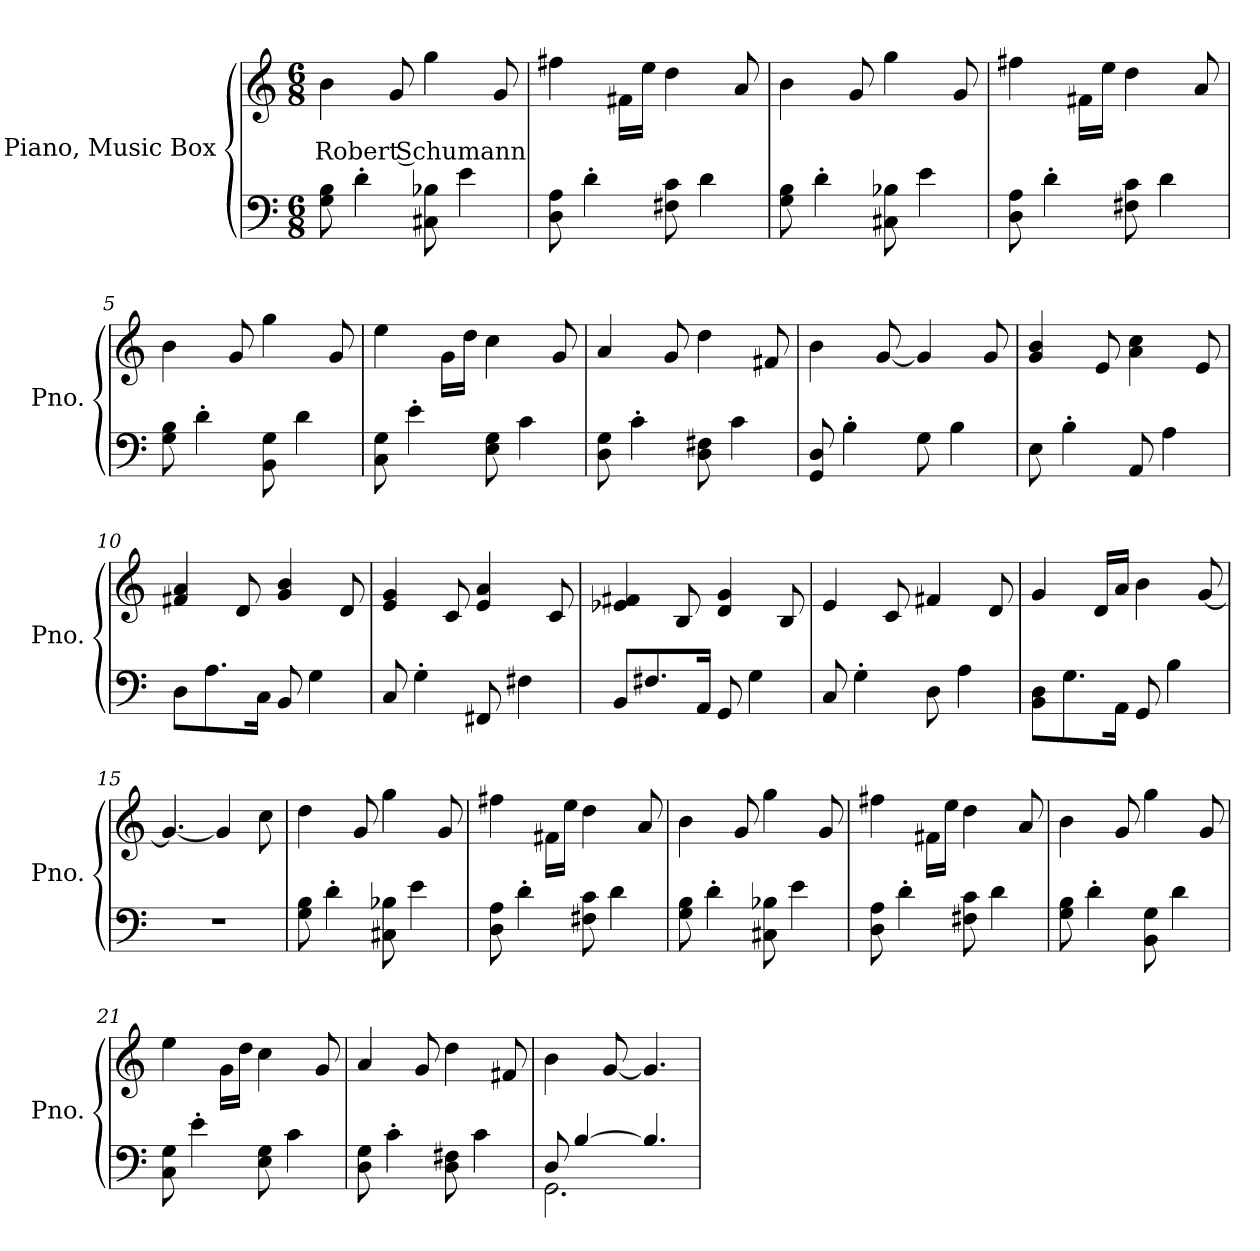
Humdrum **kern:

**kern	**kern	**text
*part2	*part1	*part1
*staff2	*staff1	*staff1
*I"Piano, Music Box	*I"Piano, Music Box	*
*I'Pno.	*I'Pno.	*
*clefF4	*clefG2	*
*k[]	*k[]	*
*M6/8	*M6/8	*
*MM90	*MM90	*
=1	=1	=1
!	!	!LO:LY:b
8G\ 8B\	4b\	Robert Schumann
4d'\	.	.
.	8g/	.
8C#X\ 8B-X\	4gg\	.
4e\	.	.
.	8g/	.
=2	=2	=2
8D\ 8A\	4ff#X\	.
4d'\	.	.
.	16f#X\LL	.
.	16ee\JJ	.
8F#X\ 8c\	4dd\	.
4d\	.	.
.	8a/	.
=3	=3	=3
8G\ 8B\	4b\	.
4d'\	.	.
.	8g/	.
8C#X\ 8B-X\	4gg\	.
4e\	.	.
.	8g/	.
=4	=4	=4
8D\ 8A\	4ff#X\	.
4d'\	.	.
.	16f#X\LL	.
.	16ee\JJ	.
8F#X\ 8c\	4dd\	.
4d\	.	.
.	8a/	.
!!LO:LB:g=z
=5	=5	=5
8G\ 8B\	4b\	.
4d'\	.	.
.	8g/	.
8BB\ 8G\	4gg\	.
4d\	.	.
.	8g/	.
=6	=6	=6
8C\ 8G\	4ee\	.
4e'\	.	.
.	16g\LL	.
.	16dd\JJ	.
8E\ 8G\	4cc\	.
4c\	.	.
.	8g/	.
=7	=7	=7
8D\ 8G\	4a/	.
4c'\	.	.
.	8g/	.
8D\ 8F#X\	4dd\	.
4c\	.	.
.	8f#X/	.
=8	=8	=8
8GG/ 8D/	4b\	.
4B'\	.	.
.	[8g/	.
8G\	4g/]	.
4B\	.	.
.	8g/	.
=9	=9	=9
8E\	4g/ 4b/	.
4B'\	.	.
.	8e/	.
8AA/	4a\ 4cc\	.
4A\	.	.
.	8e/	.
=10	=10	=10
8D\L	4f#X/ 4a/	.
8.A\	.	.
.	8d/	.
16C\Jk	.	.
8BB/	4g/ 4b/	.
4G\	.	.
.	8d/	.
!!LO:LB:g=z
=11	=11	=11
8C/	4e/ 4g/	.
4G'\	.	.
.	8c/	.
8FF#X/	4e/ 4a/	.
4F#X\	.	.
.	8c/	.
=12	=12	=12
8BB/L	4e-X/ 4f#X/	.
8.F#X/	.	.
.	8B/	.
16AA/Jk	.	.
8GG/	4d/ 4g/	.
4G\	.	.
.	8B/	.
=13	=13	=13
8C/	4e/	.
4G'\	.	.
.	8c/	.
8D\	4f#X/	.
4A\	.	.
.	8d/	.
=14	=14	=14
8BB\ 8D\L	4g/	.
8.G\	.	.
.	16d/LL	.
16AA\Jk	16a/JJ	.
8GG/	4b\	.
4B\	.	.
.	[8g/	.
=15	=15	=15
2.r	4.g/_	.
.	4g/]	.
.	8cc\	.
=16	=16	=16
8G\ 8B\	4dd\	.
4d'\	.	.
.	8g/	.
8C#X\ 8B-X\	4gg\	.
4e\	.	.
.	8g/	.
!!LO:LB:g=z
=17	=17	=17
8D\ 8A\	4ff#X\	.
4d'\	.	.
.	16f#X\LL	.
.	16ee\JJ	.
8F#X\ 8c\	4dd\	.
4d\	.	.
.	8a/	.
=18	=18	=18
8G\ 8B\	4b\	.
4d'\	.	.
.	8g/	.
8C#X\ 8B-X\	4gg\	.
4e\	.	.
.	8g/	.
=19	=19	=19
8D\ 8A\	4ff#X\	.
4d'\	.	.
.	16f#X\LL	.
.	16ee\JJ	.
8F#X\ 8c\	4dd\	.
4d\	.	.
.	8a/	.
=20	=20	=20
8G\ 8B\	4b\	.
4d'\	.	.
.	8g/	.
8BB\ 8G\	4gg\	.
4d\	.	.
.	8g/	.
=21	=21	=21
8C\ 8G\	4ee\	.
4e'\	.	.
.	16g\LL	.
.	16dd\JJ	.
8E\ 8G\	4cc\	.
4c\	.	.
.	8g/	.
=22	=22	=22
8D\ 8G\	4a/	.
4c'\	.	.
.	8g/	.
8D\ 8F#X\	4dd\	.
4c\	.	.
.	8f#X/	.
!!LO:LB:g=z
=23	=23	=23
*^	*	*
8D/	2.GG\	4b\	.
[4B/	.	.	.
.	.	[8g/	.
4.B/]	.	4.g/]	.
*v	*v	*	*
=	=	=
*-	*-	*-
